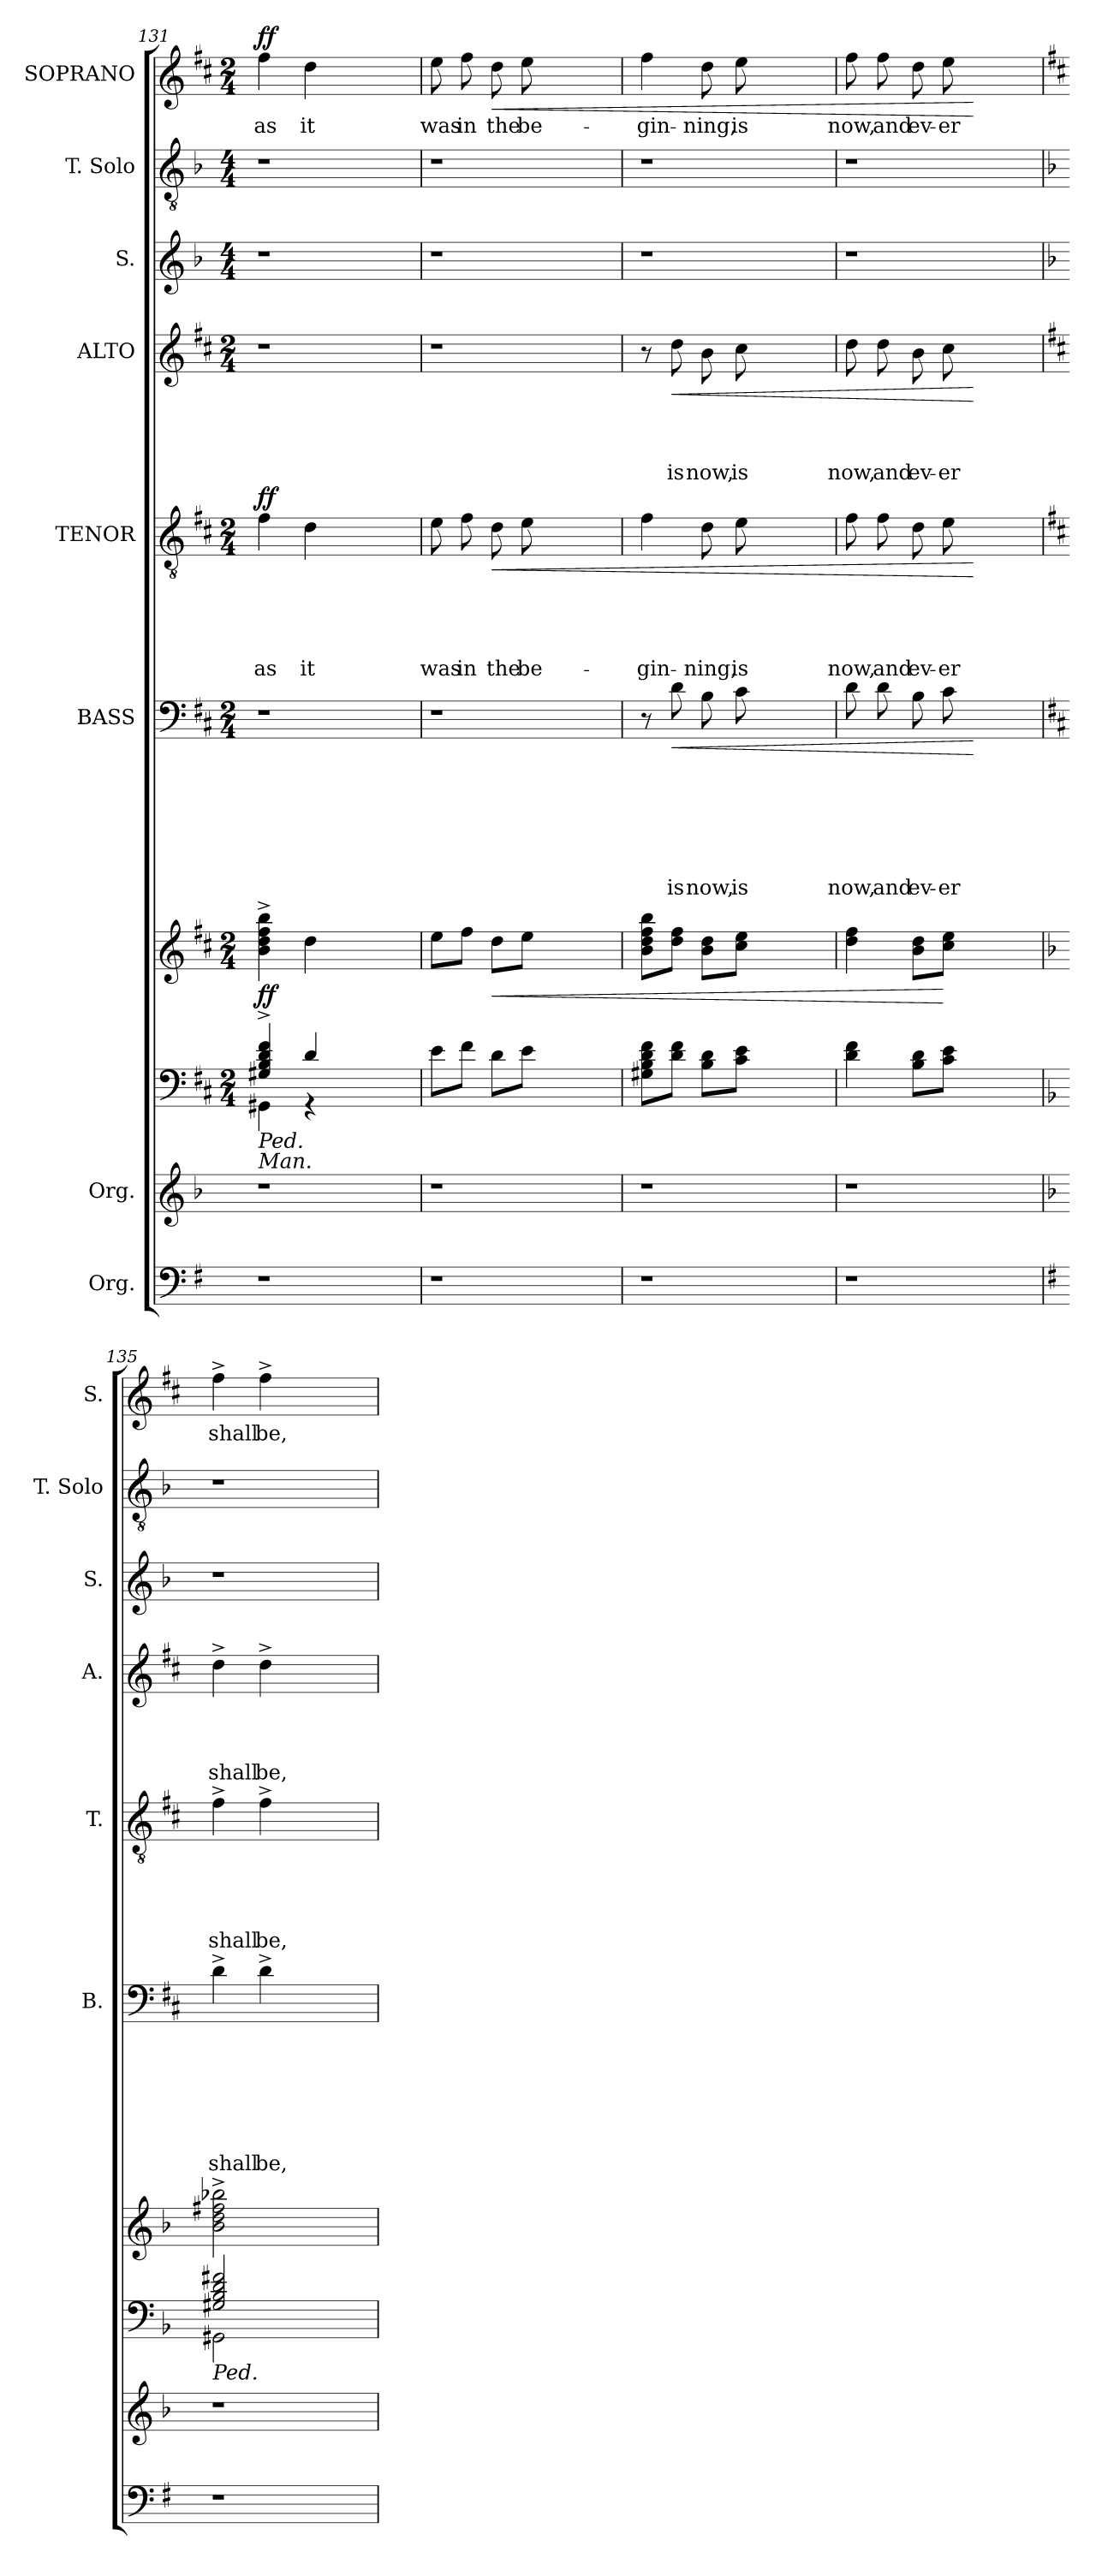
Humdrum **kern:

**kern	**kern	**kern	**kern	**dynam	**kern	**text	**text	**text	**text	**text	**text	**text	**dynam	**kern	**text	**text	**text	**text	**text	**dynam	**kern	**text	**text	**text	**text	**dynam	**kern	**kern	**kern	**text	**dynam
*part10	*part9	*part8	*part7	*part7	*part6	*part6	*part6	*part6	*part6	*part6	*part6	*part6	*part6	*part5	*part5	*part5	*part5	*part5	*part5	*part5	*part4	*part4	*part4	*part4	*part4	*part4	*part3	*part2	*part1	*part1	*part1
*staff10	*staff9	*staff8	*staff7	*staff7	*staff6	*staff6	*staff6	*staff6	*staff6	*staff6	*staff6	*staff6	*staff6	*staff5	*staff5	*staff5	*staff5	*staff5	*staff5	*staff5	*staff4	*staff4	*staff4	*staff4	*staff4	*staff4	*staff3	*staff2	*staff1	*staff1	*staff1
*I"Org.	*I"Org.	*	*	*	*I"BASS	*	*	*	*	*	*	*	*	*I"TENOR	*	*	*	*	*	*	*I"ALTO	*	*	*	*	*	*I"S.	*I"T. Solo	*I"SOPRANO	*	*
*	*	*	*	*	*I'B.	*	*	*	*	*	*	*	*	*I'T.	*	*	*	*	*	*	*I'A.	*	*	*	*	*	*I'S.	*I'T. Solo	*I'S.	*	*
!!LO:PB:g=z
*clefF4	*clefG2	*clefF4	*clefG2	*	*clefF4	*	*	*	*	*	*	*	*	*clefGv2	*	*	*	*	*	*	*clefG2	*	*	*	*	*	*clefG2	*clefGv2	*clefG2	*	*
*ITrd-3c-5	*	*	*	*	*	*	*	*	*	*	*	*	*	*	*	*	*	*	*	*	*	*	*	*	*	*	*	*	*	*	*
*k[]	*k[b-]	*k[f#c#]	*k[f#c#]	*	*k[f#c#]	*	*	*	*	*	*	*	*	*k[f#c#]	*	*	*	*	*	*	*k[f#c#]	*	*	*	*	*	*k[b-]	*k[b-]	*k[f#c#]	*	*
*C:	*F:	*D:	*D:	*	*D:	*	*	*	*	*	*	*	*	*D:	*	*	*	*	*	*	*D:	*	*	*	*	*	*F:	*F:	*D:	*	*
*	*	*M2/4	*M2/4	*	*M2/4	*	*	*	*	*	*	*	*	*M2/4	*	*	*	*	*	*	*M2/4	*	*	*	*	*	*M4/4	*M4/4	*M2/4	*	*
=131	=131	=131	=131	=131	=131	=131	=131	=131	=131	=131	=131	=131	=131	=131	=131	=131	=131	=131	=131	=131	=131	=131	=131	=131	=131	=131	=131	=131	=131	=131	=131
*	*	*^	*	*	*	*	*	*	*	*	*	*	*	*	*	*	*	*	*	*	*	*	*	*	*	*	*	*	*	*	*
!	!	!LO:TX:b:i:t=Ped.	!	!	!	!	!	!	!	!	!	!	!	!	!	!	!	!	!	!	!	!	!	!	!	!	!	!	!	!	!	!
!	!	!LO:TX:b:i:t=Man.	!	!	!	!	!	!	!	!	!	!	!	!	!	!	!	!	!	!	!	!	!	!	!	!	!	!	!	!	!	!
!	!	!	!	!	!LO:DY:b	!LO:N:vis=1	!	!	!	!	!	!	!	!	!	!	!	!	!	!LO:LY:b	!LO:DY:a	!LO:N:vis=1	!	!	!	!	!	!	!	!	!LO:LY:b	!LO:DY:a
1r	1r	4G#X/^> 4B/^> 4d/^> 4f#/^>	4GG#X\	4b\^> 4dd\^> 4ff#\^> 4bb\^>	ff	2r	.	.	.	.	.	.	.	.	4f#\	.	.	.	.	as	ff	2r	.	.	.	.	.	1r	1r	4ff#\	as	ff
!	!	!	!	!	!	!	!	!	!	!	!	!	!	!	!	!	!	!	!	!LO:LY:b	!	!	!	!	!	!	!	!	!	!	!LO:LY:b	!
.	.	4d/	4rGG	4dd\	.	.	.	.	.	.	.	.	.	.	4d\	.	.	.	.	it	.	.	.	.	.	.	.	.	.	4dd\	it	.
.	.	2ryy	2ryy	2ryy	.	2ryy	.	.	.	.	.	.	.	.	2ryy	.	.	.	.	.	.	2ryy	.	.	.	.	.	.	.	2ryy	.	.
=132	=132	=132	=132	=132	=132	=132	=132	=132	=132	=132	=132	=132	=132	=132	=132	=132	=132	=132	=132	=132	=132	=132	=132	=132	=132	=132	=132	=132	=132	=132	=132	=132
!	!	!	!	!	!	!LO:N:vis=1	!	!	!	!	!	!	!	!	!	!	!	!	!	!LO:LY:b	!	!LO:N:vis=1	!	!	!	!	!	!	!	!	!LO:LY:b	!
*	*	*v	*v	*	*	*	*	*	*	*	*	*	*	*	*	*	*	*	*	*	*	*	*	*	*	*	*	*	*	*	*	*
1r	1r	8e\L	8ee\L	.	2r	.	.	.	.	.	.	.	.	8e\	.	.	.	.	was	.	2r	.	.	.	.	.	1r	1r	8ee\	was	.
!	!	!	!	!	!	!	!	!	!	!	!	!	!	!	!	!	!	!	!LO:LY:b	!	!	!	!	!	!	!	!	!	!	!LO:LY:b	!
.	.	8f#\J	8ff#\J	.	.	.	.	.	.	.	.	.	.	8f#\	.	.	.	.	in	.	.	.	.	.	.	.	.	.	8ff#\	in	.
!	!	!	!	!LO:HP:b	!	!	!	!	!	!	!	!	!	!	!	!	!	!	!LO:LY:b	!LO:HP:b	!	!	!	!	!	!	!	!	!	!LO:LY:b	!LO:HP:b
.	.	8d\L	8dd\L	<	.	.	.	.	.	.	.	.	.	8d\	.	.	.	.	the	<	.	.	.	.	.	.	.	.	8dd\	the	<
!	!	!	!	!	!	!	!	!	!	!	!	!	!	!	!	!	!	!	!LO:LY:b	!	!	!	!	!	!	!	!	!	!	!LO:LY:b	!
.	.	8e\J	8ee\J	.	.	.	.	.	.	.	.	.	.	8e\	.	.	.	.	be-	.	.	.	.	.	.	.	.	.	8ee\	be-	.
.	.	2ryy	2ryy	.	2ryy	.	.	.	.	.	.	.	.	2ryy	.	.	.	.	.	.	2ryy	.	.	.	.	.	.	.	2ryy	.	.
=133	=133	=133	=133	=133	=133	=133	=133	=133	=133	=133	=133	=133	=133	=133	=133	=133	=133	=133	=133	=133	=133	=133	=133	=133	=133	=133	=133	=133	=133	=133	=133
!	!	!	!	!	!	!	!	!	!	!	!	!	!	!	!	!	!	!	!LO:LY:b	!	!	!	!	!	!	!	!	!	!	!LO:LY:b	!
1r	1r	8G#X\ 8B\ 8d\ 8f#\L	8b\ 8dd\ 8ff#\ 8bb\L	.	8r	.	.	.	.	.	.	.	.	4f#\	.	.	.	.	-gin-	.	8r	.	.	.	.	.	1r	1r	4ff#\	-gin-	.
!	!	!	!	!	!	!	!	!	!	!	!	!LO:LY:b	!LO:HP:b	!	!	!	!	!	!	!	!	!	!	!	!LO:LY:b	!LO:HP:b	!	!	!	!	!
.	.	8d\ 8f#\J	8dd\ 8ff#\J	.	8d\	.	.	.	.	.	.	is	<	.	.	.	.	.	.	.	8dd\	.	.	.	is	<	.	.	.	.	.
!	!	!	!	!	!	!	!	!	!	!	!	!LO:LY:b	!	!	!	!	!	!	!LO:LY:b	!	!	!	!	!	!LO:LY:b	!	!	!	!	!LO:LY:b	!
.	.	8B\ 8d\L	8b\ 8dd\L	.	8B\	.	.	.	.	.	.	now,	.	8d\	.	.	.	.	-ning,	.	8b\	.	.	.	now,	.	.	.	8dd\	-ning,	.
!	!	!	!	!	!	!	!	!	!	!	!	!LO:LY:b	!	!	!	!	!	!	!LO:LY:b	!	!	!	!	!	!LO:LY:b	!	!	!	!	!LO:LY:b	!
.	.	8c#\ 8e\J	8cc#\ 8ee\J	.	8c#\	.	.	.	.	.	.	is	.	8e\	.	.	.	.	is	.	8cc#\	.	.	.	is	.	.	.	8ee\	is	.
.	.	2ryy	2ryy	.	2ryy	.	.	.	.	.	.	.	.	2ryy	.	.	.	.	.	.	2ryy	.	.	.	.	.	.	.	2ryy	.	.
=134	=134	=134	=134	=134	=134	=134	=134	=134	=134	=134	=134	=134	=134	=134	=134	=134	=134	=134	=134	=134	=134	=134	=134	=134	=134	=134	=134	=134	=134	=134	=134
!	!	!	!	!	!	!	!	!	!	!	!	!LO:LY:b	!	!	!	!	!	!	!LO:LY:b	!	!	!	!	!	!LO:LY:b	!	!	!	!	!LO:LY:b	!
1r	1r	4d\ 4f#\	4dd\ 4ff#\	.	8d\	.	.	.	.	.	.	now,	.	8f#\	.	.	.	.	now,	.	8dd\	.	.	.	now,	.	1r	1r	8ff#\	now,	.
!	!	!	!	!	!	!	!	!	!	!	!	!LO:LY:b	!	!	!	!	!	!	!LO:LY:b	!	!	!	!	!	!LO:LY:b	!	!	!	!	!LO:LY:b	!
.	.	.	.	.	8d\	.	.	.	.	.	.	and	.	8f#\	.	.	.	.	and	.	8dd\	.	.	.	and	.	.	.	8ff#\	and	.
!	!	!	!	!	!	!	!	!	!	!	!	!LO:LY:b	!	!	!	!	!	!	!LO:LY:b	!	!	!	!	!	!LO:LY:b	!	!	!	!	!LO:LY:b	!
.	.	8B\ 8d\L	8b\ 8dd\L	.	8B\	.	.	.	.	.	.	ev-	.	8d\	.	.	.	.	ev-	.	8b\	.	.	.	ev-	.	.	.	8dd\	ev-	.
!	!	!	!	!	!	!	!	!	!	!	!	!LO:LY:b	!	!	!	!	!	!	!LO:LY:b	!	!	!	!	!	!LO:LY:b	!	!	!	!	!LO:LY:b	!
.	.	8c#\ 8e\J	8cc#\ 8ee\J	[	8c#\	.	.	.	.	.	.	-er	.	8e\	.	.	.	.	-er	.	8cc#\	.	.	.	-er	.	.	.	8ee\	-er	.
.	.	2ryy	2ryy	.	2ryy	.	.	.	.	.	.	.	[	2ryy	.	.	.	.	.	[	2ryy	.	.	.	.	[	.	.	2ryy	.	[
=135	=135	=135	=135	=135	=135	=135	=135	=135	=135	=135	=135	=135	=135	=135	=135	=135	=135	=135	=135	=135	=135	=135	=135	=135	=135	=135	=135	=135	=135	=135	=135
*	*	*k[b-]	*k[b-]	*	*	*	*	*	*	*	*	*	*	*	*	*	*	*	*	*	*	*	*	*	*	*	*	*	*	*	*
*	*	*F:	*F:	*	*	*	*	*	*	*	*	*	*	*	*	*	*	*	*	*	*	*	*	*	*	*	*	*	*	*	*
*	*	*^	*	*	*	*	*	*	*	*	*	*	*	*	*	*	*	*	*	*	*	*	*	*	*	*	*	*	*	*	*
!	!	!LO:TX:b:i:t=Ped.	!	!	!	!	!	!	!	!	!	!	!	!	!	!	!	!	!	!	!	!	!	!	!	!	!	!	!	!	!	!
!	!	!	!	!	!	!	!	!	!	!	!	!	!LO:LY:b	!	!	!	!	!	!	!LO:LY:b	!	!	!	!	!	!LO:LY:b	!	!	!	!	!LO:LY:b	!
1r	1r	2G#X/ 2B-/ 2d/ 2f#X/	2GG#X\	2b-\^> 2dd\^> 2ff#X\^> 2bb-X\^>	.	4d^>\	.	.	.	.	.	.	shall	.	4f#^>\	.	.	.	.	shall	.	4dd^>\	.	.	.	shall	.	1r	1r	4ff#^>\	shall	.
!	!	!	!	!	!	!	!	!	!	!	!	!	!LO:LY:b	!	!	!	!	!	!	!LO:LY:b	!	!	!	!	!	!LO:LY:b	!	!	!	!	!LO:LY:b	!
.	.	.	.	.	.	4d^>\	.	.	.	.	.	.	be,	.	4f#^>\	.	.	.	.	be,	.	4dd^>\	.	.	.	be,	.	.	.	4ff#^>\	be,	.
.	.	2ryy	2ryy	2ryy	.	2ryy	.	.	.	.	.	.	.	.	2ryy	.	.	.	.	.	.	2ryy	.	.	.	.	.	.	.	2ryy	.	.
*	*	*v	*v	*	*	*	*	*	*	*	*	*	*	*	*	*	*	*	*	*	*	*	*	*	*	*	*	*	*	*	*	*
=	=	=	=	=	=	=	=	=	=	=	=	=	=	=	=	=	=	=	=	=	=	=	=	=	=	=	=	=	=	=	=
*-	*-	*-	*-	*-	*-	*-	*-	*-	*-	*-	*-	*-	*-	*-	*-	*-	*-	*-	*-	*-	*-	*-	*-	*-	*-	*-	*-	*-	*-	*-	*-
